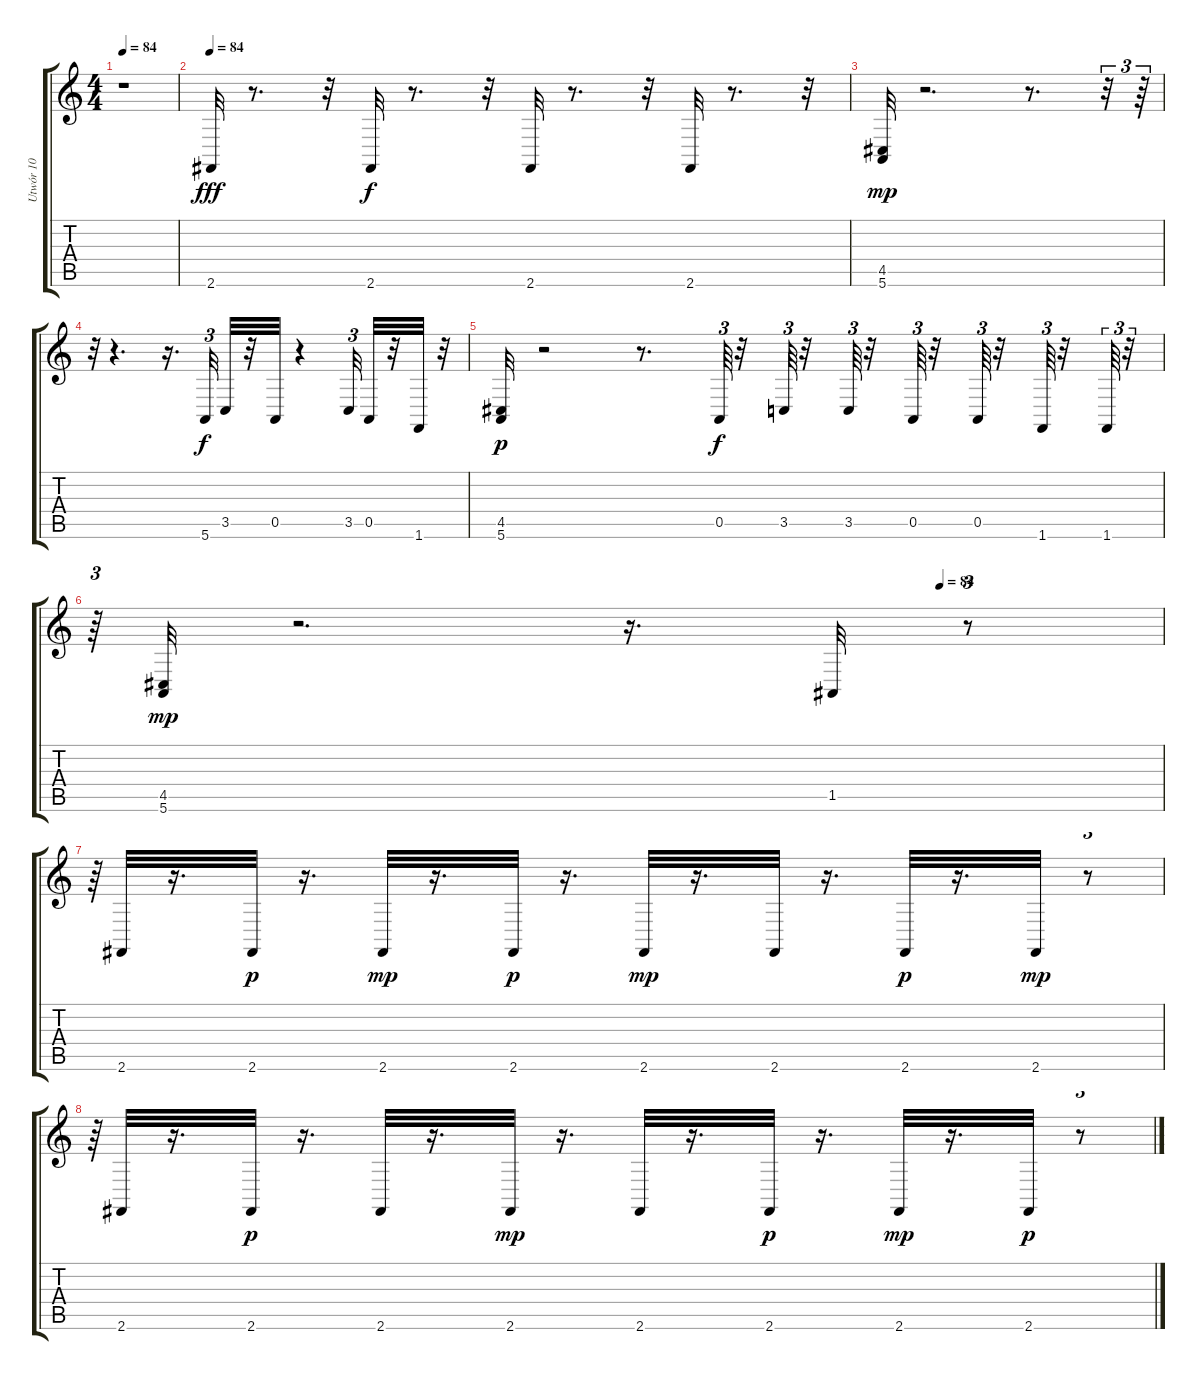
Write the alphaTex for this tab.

\track ("Utwór 10" "Utwór 10") {instrument acousticgrandpiano}
\staff {score tabs}
\tuning (E4 B3 G3 D3 A2 E2) {hide}
\ts (4 4)
\tempo 84
\clef g2
\ks c
r.1{dy fff instrument acousticgrandpiano} |
\tempo 84
2.6.32 r.8{d} r.32 2.6.32{dy f} r.8{d} r.32 2.6.32 r.8{d} r.32 2.6.32 r.8{d} r.32 |
(4.5 5.6).32{dy mp} r.2{d} r.8{d} r.32{tu (3 2)} r.64{tu (3 2)} |
r.32{tu (3 2)} r.4{d} r.16{d} 5.6.32{tu (3 2) dy f} 3.5.32 r.32 0.5.32 r.4 3.5.32{tu (3 2)} 0.5.32 r.32 1.6.32 r.32 |
(4.5 5.6).32{dy p} r.2 r.8{d} 0.5.64{tu (3 2) dy f} r.32 3.5.64{tu (3 2)} r.32 3.5.64{tu (3 2)} r.32 0.5.64{tu (3 2)} r.32 0.5.64{tu (3 2)} r.32 1.6.64{tu (3 2)} r.32 1.6.64{tu (3 2)} r.32{tu (3 2)} |
\tempo (84 0.7916666666666666)
r.64{tu (3 2)} (4.5 5.6).32{dy mp} r.2{d} r.16{d} 1.5.32 r.8{tu (3 2)} |
r.64{tu (3 2)} 2.6.32 r.16{d} 2.6.32{dy p} r.16{d} 2.6.32{dy mp} r.16{d} 2.6.32{dy p} r.16{d} 2.6.32{dy mp} r.16{d} 2.6.32 r.16{d} 2.6.32{dy p} r.16{d} 2.6.32{dy mp} r.8{tu (3 2)} |
r.64{tu (3 2)} 2.6.32 r.16{d} 2.6.32{dy p} r.16{d} 2.6.32 r.16{d} 2.6.32{dy mp} r.16{d} 2.6.32 r.16{d} 2.6.32{dy p} r.16{d} 2.6.32{dy mp} r.16{d} 2.6.32{dy p} r.8{tu (3 2)}
